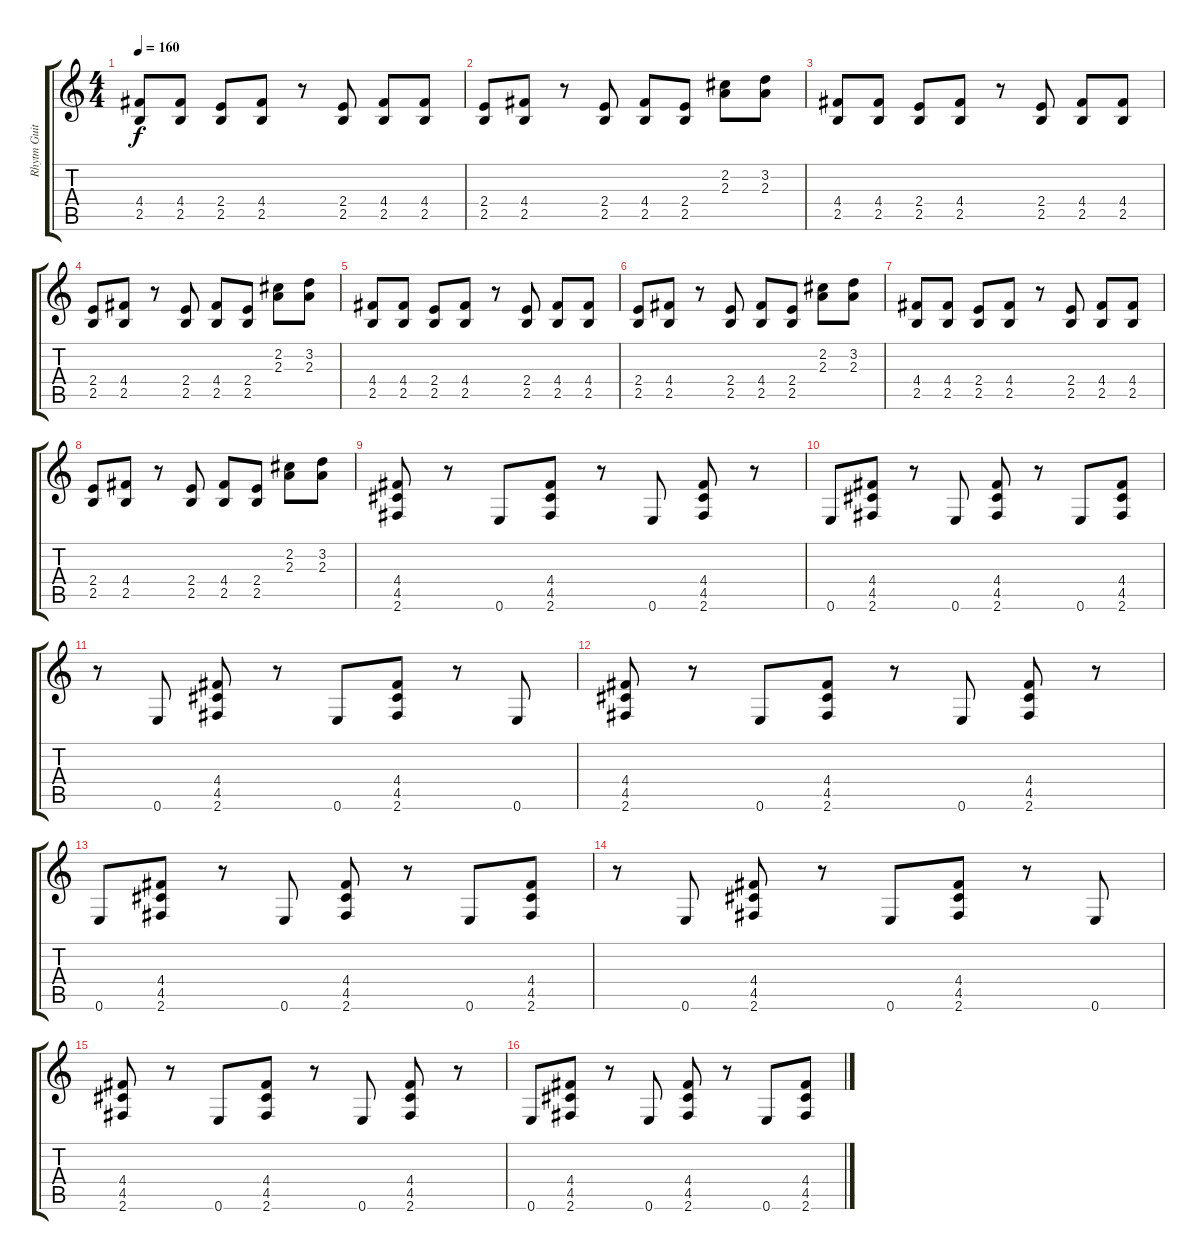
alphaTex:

\track ("Rhytm Guitar" "Rhytm Guit") {instrument distortionguitar}
\staff {score tabs}
\tuning (E4 B3 G3 D3 A2 E2) {hide}
\ts (4 4)
\tempo 160
\clef g2
\ks c
(4.4 2.5).8{dy f} (4.4 2.5).8 (2.4 2.5).8 (4.4 2.5).8 r.8 (2.4 2.5).8 (4.4 2.5).8 (4.4 2.5).8 |
(2.4 2.5).8 (4.4 2.5).8 r.8 (2.4 2.5).8 (4.4 2.5).8 (2.4 2.5).8 (2.2 2.3).8 (3.2 2.3).8 |
(4.4 2.5).8 (4.4 2.5).8 (2.4 2.5).8 (4.4 2.5).8 r.8 (2.4 2.5).8 (4.4 2.5).8 (4.4 2.5).8 |
(2.4 2.5).8 (4.4 2.5).8 r.8 (2.4 2.5).8 (4.4 2.5).8 (2.4 2.5).8 (2.2 2.3).8 (3.2 2.3).8 |
(4.4 2.5).8 (4.4 2.5).8 (2.4 2.5).8 (4.4 2.5).8 r.8 (2.4 2.5).8 (4.4 2.5).8 (4.4 2.5).8 |
(2.4 2.5).8 (4.4 2.5).8 r.8 (2.4 2.5).8 (4.4 2.5).8 (2.4 2.5).8 (2.2 2.3).8 (3.2 2.3).8 |
(4.4 2.5).8 (4.4 2.5).8 (2.4 2.5).8 (4.4 2.5).8 r.8 (2.4 2.5).8 (4.4 2.5).8 (4.4 2.5).8 |
(2.4 2.5).8 (4.4 2.5).8 r.8 (2.4 2.5).8 (4.4 2.5).8 (2.4 2.5).8 (2.2 2.3).8 (3.2 2.3).8 |
(4.4 4.5 2.6).8 r.8 0.6.8 (4.4 4.5 2.6).8 r.8 0.6.8 (4.4 4.5 2.6).8 r.8 |
0.6.8 (4.4 4.5 2.6).8 r.8 0.6.8 (4.4 4.5 2.6).8 r.8 0.6.8 (4.4 4.5 2.6).8 |
r.8 0.6.8 (4.4 4.5 2.6).8 r.8 0.6.8 (4.4 4.5 2.6).8 r.8 0.6.8 |
(4.4 4.5 2.6).8 r.8 0.6.8 (4.4 4.5 2.6).8 r.8 0.6.8 (4.4 4.5 2.6).8 r.8 |
0.6.8 (4.4 4.5 2.6).8 r.8 0.6.8 (4.4 4.5 2.6).8 r.8 0.6.8 (4.4 4.5 2.6).8 |
r.8 0.6.8 (4.4 4.5 2.6).8 r.8 0.6.8 (4.4 4.5 2.6).8 r.8 0.6.8 |
(4.4 4.5 2.6).8 r.8 0.6.8 (4.4 4.5 2.6).8 r.8 0.6.8 (4.4 4.5 2.6).8 r.8 |
0.6.8 (4.4 4.5 2.6).8 r.8 0.6.8 (4.4 4.5 2.6).8 r.8 0.6.8 (4.4 4.5 2.6).8
